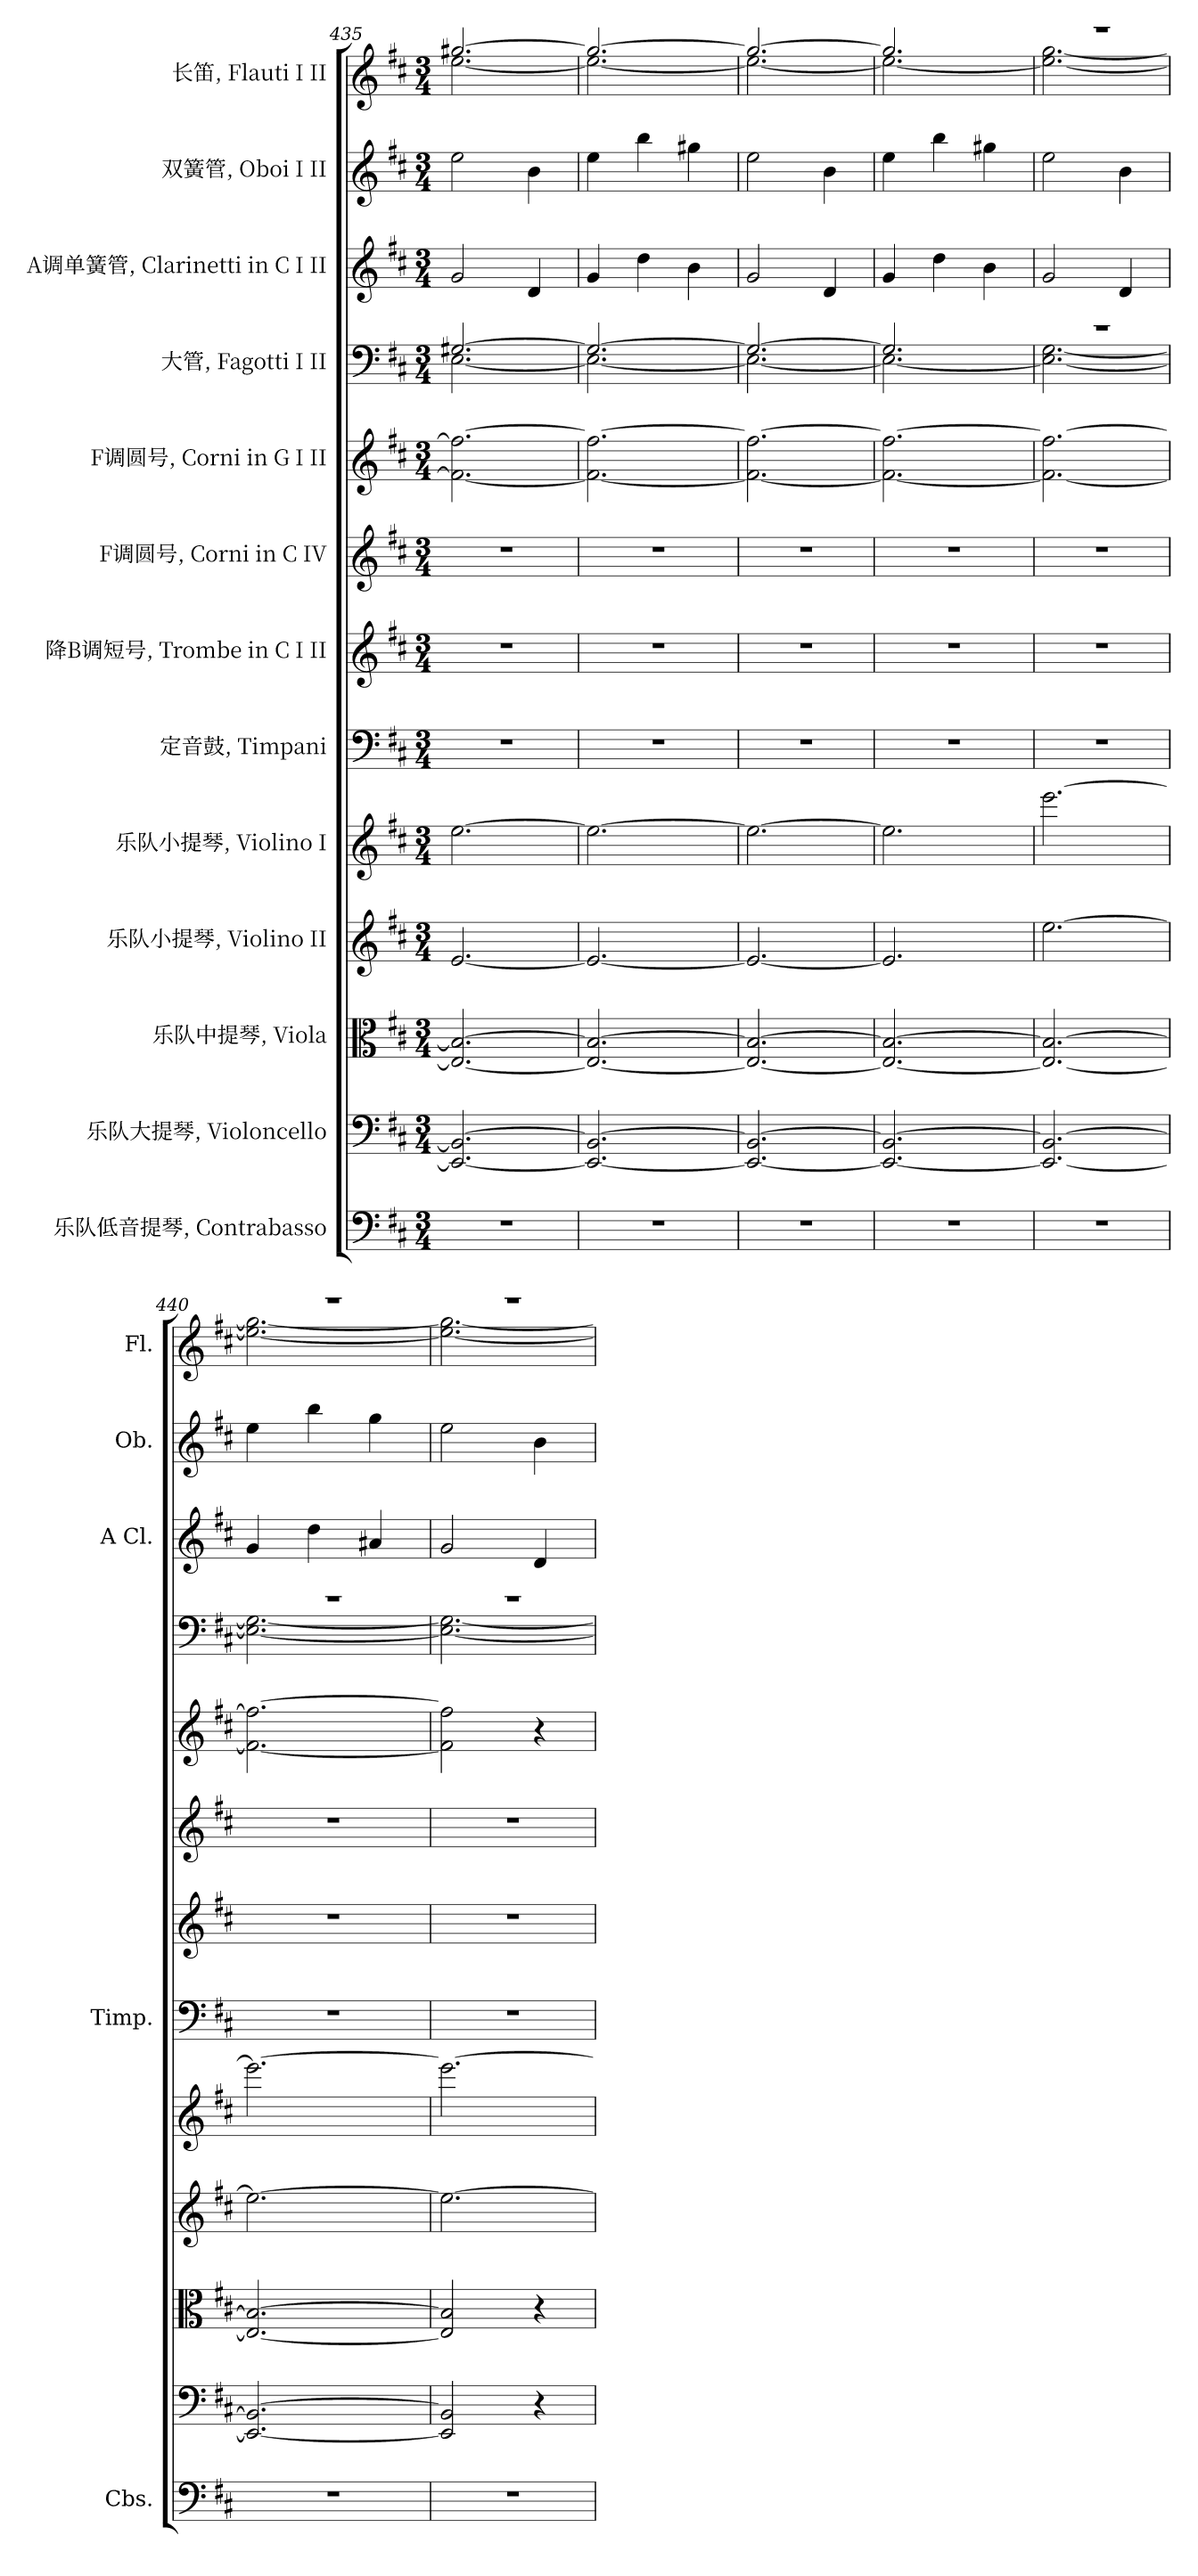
**kern	**kern	**kern	**kern	**kern	**kern	**kern	**kern	**kern	**kern	**kern	**kern	**kern
*part13	*part12	*part11	*part10	*part9	*part8	*part7	*part6	*part5	*part4	*part3	*part2	*part1
*staff13	*staff12	*staff11	*staff10	*staff9	*staff8	*staff7	*staff6	*staff5	*staff4	*staff3	*staff2	*staff1
*I"乐队低音提琴, Contrabasso	*I"乐队大提琴, Violoncello	*I"乐队中提琴, Viola	*I"乐队小提琴, Violino II	*I"乐队小提琴, Violino I	*I"定音鼓, Timpani	*I"降B调短号, Trombe in C I II	*I"F调圆号, Corni in C IV	*I"F调圆号, Corni in G I II	*I"大管, Fagotti I II	*I"A调单簧管, Clarinetti in C I II	*I"双簧管, Oboi I II	*I"长笛, Flauti I II
*I'Cbs.	*	*	*	*	*I'Timp.	*	*	*	*	*I'A Cl.	*I'Ob.	*I'Fl.
!!LO:PB:g=z
*clefF4	*clefF4	*clefC3	*clefG2	*clefG2	*clefF4	*clefG2	*clefG2	*clefG2	*clefF4	*clefG2	*clefG2	*clefG2
*ITrd7c12	*	*	*	*	*	*ITrd1c2	*ITrd4c7	*ITrd4c7	*	*ITrd2c3	*	*
*k[f#c#]	*k[f#c#]	*k[f#c#]	*k[f#c#]	*k[f#c#]	*k[f#c#]	*k[]	*k[f#]	*k[f#]	*k[f#c#]	*k[f#c#g#d#a#]	*k[f#c#]	*k[f#c#]
*M3/4	*M3/4	*M3/4	*M3/4	*M3/4	*M3/4	*M3/4	*M3/4	*M3/4	*M3/4	*M3/4	*M3/4	*M3/4
*MM328	*MM328	*MM328	*MM328	*MM328	*MM328	*MM328	*MM328	*MM328	*MM328	*MM328	*MM328	*MM328
=435	=435	=435	=435	=435	=435	=435	=435	=435	=435	=435	=435	=435
*	*	*	*	*	*	*	*	*	*^	*	*	*^
2.r	2.EE/_ 2.BB/_	2.E/_ 2.B/_	[2.e/	[2.ee\	2.r	2.r	2.r	2.B\_ 2.b\_	[2.G#X/	[2.E\	2e/	2ee\	[2.gg#X/	[2.ee\
.	.	.	.	.	.	.	.	.	.	.	4B/	4b\	.	.
=436	=436	=436	=436	=436	=436	=436	=436	=436	=436	=436	=436	=436	=436	=436
*	*	*	*	*	*	*	*	*	*	*	*	*	*MM328	*
2.r	2.EE/_ 2.BB/_	2.E/_ 2.B/_	2.e/_	2.ee\_	2.r	2.r	2.r	2.B\_ 2.b\_	2.G#/_	2.E\_	4e/	4ee\	2.gg#/_	2.ee\_
.	.	.	.	.	.	.	.	.	.	.	4b\	4bb\	.	.
.	.	.	.	.	.	.	.	.	.	.	4g#\	4gg#X\	.	.
=437	=437	=437	=437	=437	=437	=437	=437	=437	=437	=437	=437	=437	=437	=437
*	*	*	*	*	*	*	*	*	*	*	*	*	*MM328	*
2.r	2.EE/_ 2.BB/_	2.E/_ 2.B/_	2.e/_	2.ee\_	2.r	2.r	2.r	2.B\_ 2.b\_	2.G#/_	2.E\_	2e/	2ee\	2.gg#/_	2.ee\_
.	.	.	.	.	.	.	.	.	.	.	4B/	4b\	.	.
=438	=438	=438	=438	=438	=438	=438	=438	=438	=438	=438	=438	=438	=438	=438
*	*	*	*	*	*	*	*	*	*	*	*	*	*MM328	*
2.r	2.EE/_ 2.BB/_	2.E/_ 2.B/_	2.e/]	2.ee\]	2.r	2.r	2.r	2.B\_ 2.b\_	2.G#/]	2.E\_	4e/	4ee\	2.gg#/]	2.ee\_
.	.	.	.	.	.	.	.	.	.	.	4b\	4bb\	.	.
.	.	.	.	.	.	.	.	.	.	.	4g#\	4gg#X\	.	.
=439	=439	=439	=439	=439	=439	=439	=439	=439	=439	=439	=439	=439	=439	=439
*	*	*	*	*	*	*	*	*	*	*	*	*	*MM328	*
2.r	2.EE/_ 2.BB/_	2.E/_ 2.B/_	[2.ee\	[2.eee\	2.r	2.r	2.r	2.B\_ 2.b\_	2.r	2.E\_ [2.G\	2e/	2ee\	2.r	2.ee\_ [2.gg\
.	.	.	.	.	.	.	.	.	.	.	4B/	4b\	.	.
=440	=440	=440	=440	=440	=440	=440	=440	=440	=440	=440	=440	=440	=440	=440
*	*	*	*	*	*	*	*	*	*	*	*	*	*MM328	*
2.r	2.EE/_ 2.BB/_	2.E/_ 2.B/_	2.ee\_	2.eee\_	2.r	2.r	2.r	2.B\_ 2.b\_	2.r	2.E\_ 2.G\_	4e/	4ee\	2.r	2.ee\_ 2.gg\_
.	.	.	.	.	.	.	.	.	.	.	4b\	4bb\	.	.
.	.	.	.	.	.	.	.	.	.	.	4f##X/	4gg\	.	.
=441	=441	=441	=441	=441	=441	=441	=441	=441	=441	=441	=441	=441	=441	=441
*	*	*	*	*	*	*	*	*	*	*	*	*	*MM328	*
2.r	2EE/] 2BB/]	2E/] 2B/]	2.ee\_	2.eee\_	2.r	2.r	2.r	2B\] 2b\]	2.r	2.E\_ 2.G\_	2e/	2ee\	2.r	2.ee\_ 2.gg\_
.	4r	4r	.	.	.	.	.	4r	.	.	4B/	4b\	.	.
*	*	*	*	*	*	*	*	*	*v	*v	*	*	*v	*v
=	=	=	=	=	=	=	=	=	=	=	=	=
*-	*-	*-	*-	*-	*-	*-	*-	*-	*-	*-	*-	*-
